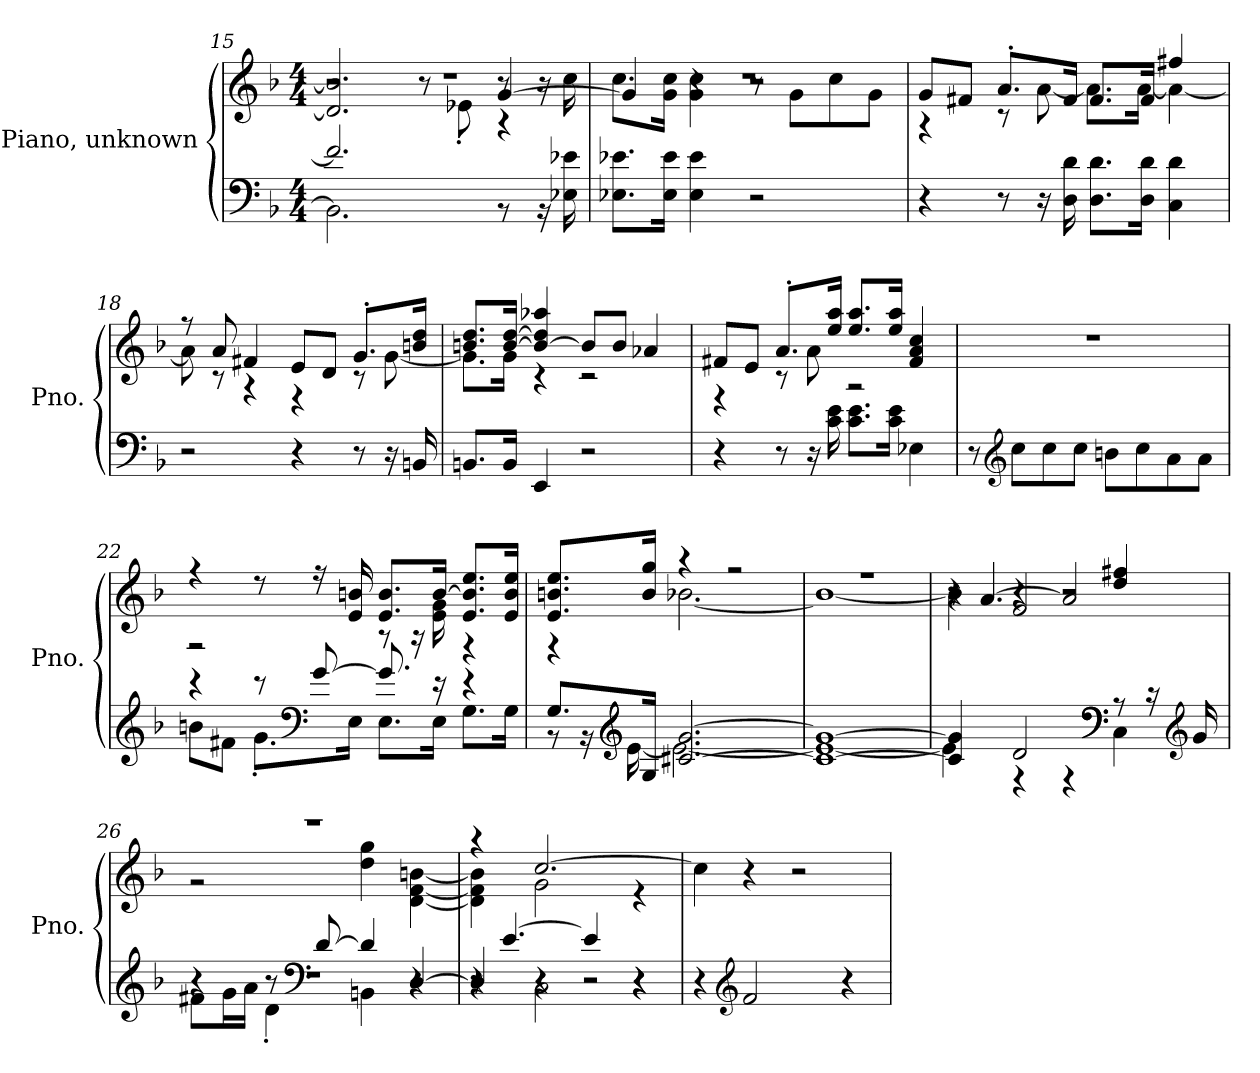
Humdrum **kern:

**kern	**kern
*part1	*part1
*staff2	*staff1
*I"Piano, unknown	*
*I'Pno.	*
*clefF4	*clefG2
*k[b-]	*k[b-]
*M4/4	*M4/4
=15	=15
*^	*^
*	*	*	*^
2.f/]	2.BB-\]	1r	2r	2.d/] 2.b-/]
.	.	.	8r	.
.	.	.	8e-X'\	.
4r	8r	.	8r	[4g/
.	16r	.	16r	.
.	16E-X\ 16e-X\	.	16cc\	.
*v	*v	*	*	*
=16	=16	=16	=16
8.E-X\ 8.e-X\L	1r	8.cc\L	4g/]
16E-\ 16e-\Jk	.	16g\ 16cc\Jk	.
4E-\ 4e-\	.	4g\ 4cc\	4r
2r	.	8r	2r
.	.	8g\L	.
.	.	8cc\	.
.	.	8g\J	.
*	*	*v	*v
=17	=17	=17
4r	8g/L	4r
.	8f#X/J	.
8r	8.a'/L	8r
16r	.	[8a\
16D\ 16d\	16f#/Jk	.
8.D\ 8.d\L	8.f#/L	8.a\L]
16D\ 16d\Jk	16f#/Jk	[16a\Jk
4C\ 4d\	4ff#X/	4a\_
!!LO:LB:g=z	!!
=18	=18	=18
2r	8r	8a\]
.	8a/	8r
.	4f#X/	4r
4r	8e/L	4r
.	8d/J	.
8r	8.g'/L	8r
16r	.	[8g\
16BBn/	16bn/ 16dd/Jk	.
=19	=19	=19
8.BBn/L	8.bn/ 8.dd/L	8.g\L]
16BB/Jk	[16b/ [16dd/Jk	16g\Jk
4EE/	4b/_ 4dd/] 4aa-X/	4r
2r	8b/L]	2r
.	8b/J	.
.	4a-X/	.
=20	=20	=20
4r	8f#X/L	4r
.	8e/J	.
8r	8.a'/L	8r
16r	.	8a\
16c\ 16e\	16ee/ 16aa/Jk	.
8.c\ 8.e\L	8.ee/ 8.aa/L	2r
16c\ 16e\Jk	16ee/ 16aa/Jk	.
4E-X\	4f#/ 4a/ 4cc/	.
*	*v	*v
=21	=21
8r	1r
*clefG2	*
8cc\L	.
8cc\	.
8cc\J	.
8bn\L	.
8cc\	.
8a\	.
8a\J	.
!!LO:LB:g=z
=22	=22
*^	*^
4r	8bn\L	4r	2r
.	8f#X\J	.	.
8r	8.g'\L	8r	.
*clefF4	*	*	*
[8g/	.	16r	.
.	16E\Jk	16e/ 16bn/	.
8.g/]	8.E\L	8.e/ 8.b/L	8r
.	.	.	16r
16r	16E\Jk	[16b/Jk	16e\ 16g\
4r	8.G\L	8.e/ 8.b/] 8.ee/L	4r
.	16G\Jk	16e/ 16b/ 16ee/Jk	.
=23	=23	=23	=23
8.G/L	8r	8.e/ 8.bn/ 8.ee/L	4r
.	16r	.	.
*clefG2	*	*	*
16G/Jk	[16e\	16b/ 16gg/Jk	.
[2.c#X/ [2.g/	2.e\_	4r	[2.b-X\
.	.	2r	.
=24	=24	=24	=24
1c#_ 1g_	1e_	1r	1b-_
=25	=25	=25	=25
*	*	*	*^
4c#/] 4g/]	4e\]	4r	4b-\]	8r
.	.	.	.	[4.a/
2d/	4r	2f/	4r	.
.	4r	.	2r	2a/]
*clefF4	*	*	*	*
8r	4C\	4dd/ 4ff#X/	.	.
16r	.	.	.	.
*clefG2	*	*	*	*
16g/	.	.	.	.
*	*	*	*v	*v
!!LO:LB:g=z
=26	=26	=26	=26
*	*^	*	*
1r	8f#X\L	4r	1r	2r
.	16g\L	.	.	.
.	16a\JJ	.	.	.
.	4d'\	8r	.	.
*clefF4	*	*	*	*
.	.	[8d/	.	.
.	4BBn\	4d/]	.	4dd\ 4gg\
.	4r	[4D/	.	[4d\ [4f\ [4bn\
=27	=27	=27	=27	=27
8r	4r	4D/]	4r	4d\] 4f\] 4b\]
[4.e/	.	.	.	.
.	2C\	4r	[2.cc/	2g\
4e/]	.	2r	.	.
4r	4r	.	.	4r
*v	*v	*v	*	*
*	*v	*v
=28	=28
4r	4cc\]
*clefG2	*
2f/	4r
.	2r
4r	.
=	=
*-	*-
